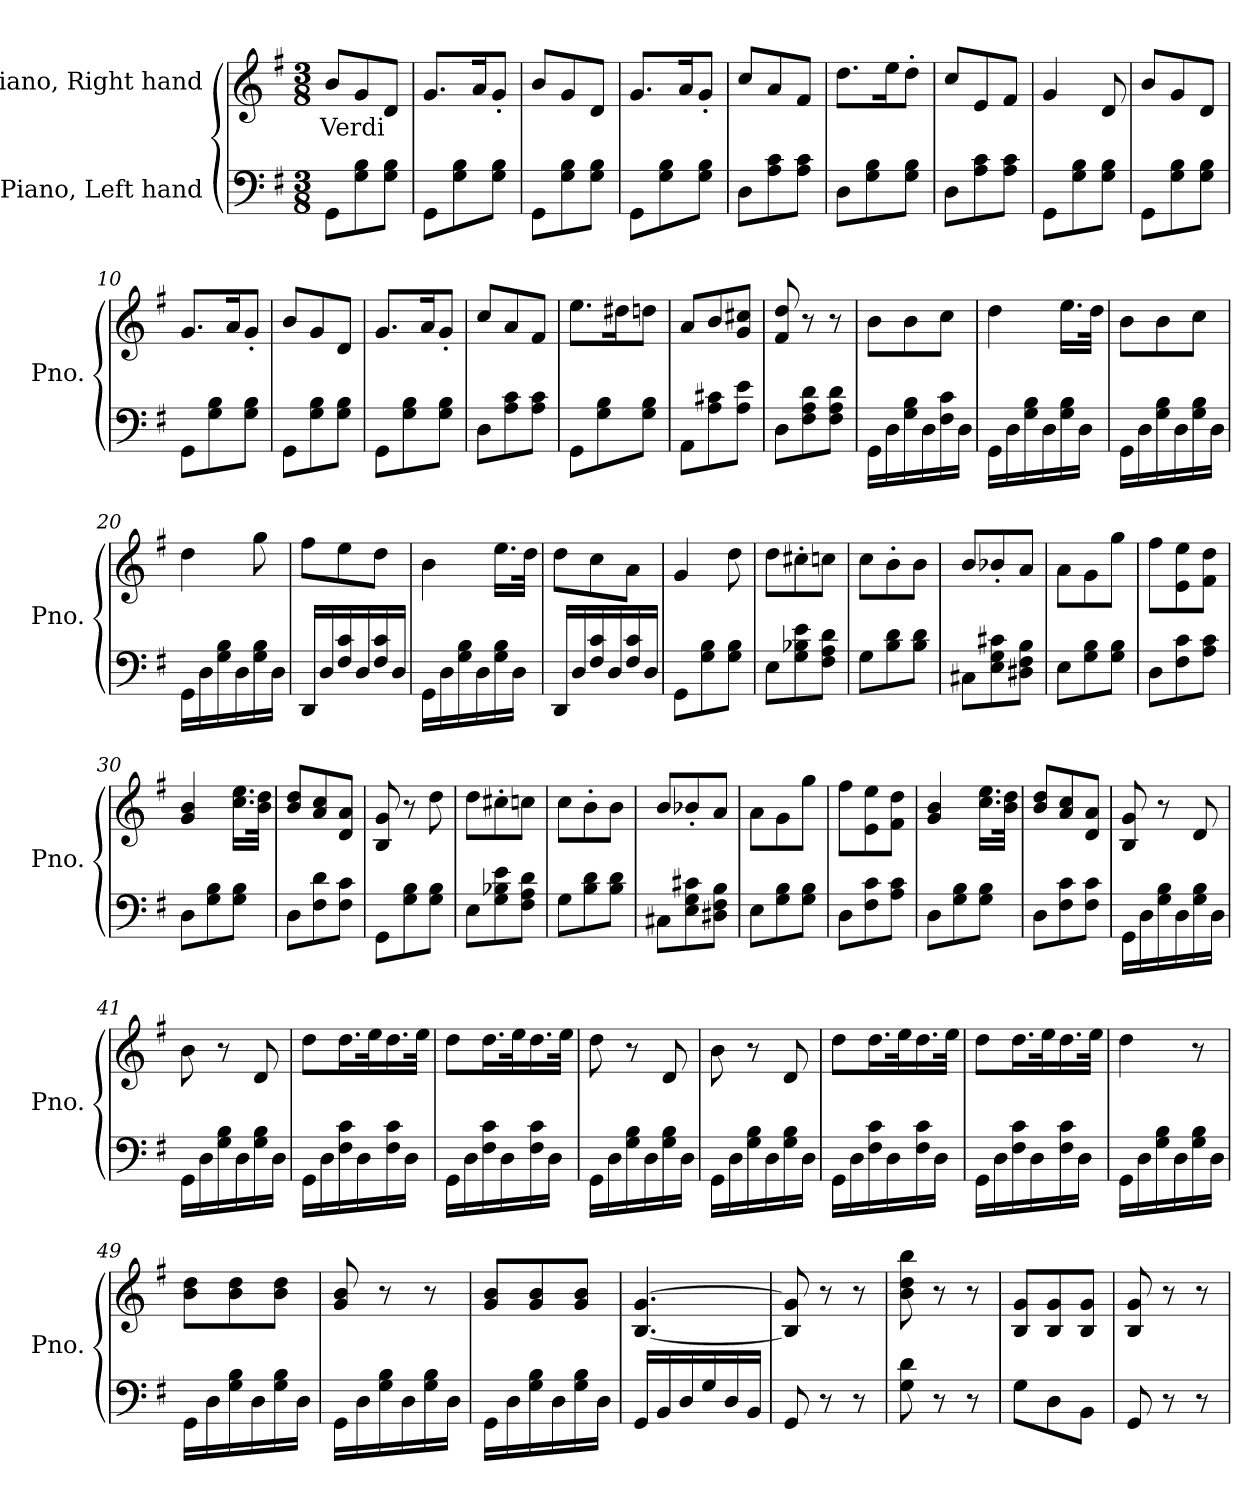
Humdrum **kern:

**kern	**kern	**text
*part2	*part1	*part1
*staff2	*staff1	*staff1
*I"Piano, Left hand	*I"Piano, Right hand	*
*I'Pno.	*I'Pno.	*
*clefF4	*clefG2	*
*k[f#]	*k[f#]	*
*M3/8	*M3/8	*
*MM100	*MM100	*
=1	=1	=1
!	!	!LO:LY:b
8GG\L	8b/L	Verdi
8G\ 8B\	8g/	.
8G\ 8B\J	8d/J	.
=2	=2	=2
8GG\L	8.g/L	.
8G\ 8B\	.	.
.	16a/K	.
8G\ 8B\J	8g'/J	.
=3	=3	=3
8GG\L	8b/L	.
8G\ 8B\	8g/	.
8G\ 8B\J	8d/J	.
=4	=4	=4
8GG\L	8.g/L	.
8G\ 8B\	.	.
.	16a/K	.
8G\ 8B\J	8g'/J	.
=5	=5	=5
8D\L	8cc/L	.
8A\ 8c\	8a/	.
8A\ 8c\J	8f#/J	.
=6	=6	=6
8D\L	8.dd\L	.
8G\ 8B\	.	.
.	16ee\K	.
8G\ 8B\J	8dd'\J	.
=7	=7	=7
8D\L	8cc/L	.
8A\ 8c\	8e/	.
8A\ 8c\J	8f#/J	.
!!LO:LB:g=z
=8	=8	=8
8GG\L	4g/	.
8G\ 8B\	.	.
8G\ 8B\J	8d/	.
=9	=9	=9
8GG\L	8b/L	.
8G\ 8B\	8g/	.
8G\ 8B\J	8d/J	.
=10	=10	=10
8GG\L	8.g/L	.
8G\ 8B\	.	.
.	16a/K	.
8G\ 8B\J	8g'/J	.
=11	=11	=11
8GG\L	8b/L	.
8G\ 8B\	8g/	.
8G\ 8B\J	8d/J	.
=12	=12	=12
8GG\L	8.g/L	.
8G\ 8B\	.	.
.	16a/K	.
8G\ 8B\J	8g'/J	.
=13	=13	=13
8D\L	8cc/L	.
8A\ 8c\	8a/	.
8A\ 8c\J	8f#/J	.
=14	=14	=14
8GG\L	8.ee\L	.
8G\ 8B\	.	.
.	16dd#X\K	.
8G\ 8B\J	8ddn\J	.
=15	=15	=15
8AA\L	8a/L	.
8A\ 8c#X\	8b/	.
8A\ 8e\J	8g/ 8cc#X/J	.
=16	=16	=16
8D\L	8f#/ 8dd/	.
8F#\ 8A\ 8d\	8r	.
8F#\ 8A\ 8d\J	8r	.
!!LO:LB:g=z
=17	=17	=17
16GG\LL	8b\L	.
16D\	.	.
16G\ 16B\	8b\	.
16D\	.	.
16F#\ 16c\	8cc\J	.
16D\JJ	.	.
=18	=18	=18
16GG\LL	4dd\	.
16D\	.	.
16G\ 16B\	.	.
16D\	.	.
16G\ 16B\	16.ee\LL	.
16D\JJ	.	.
.	32dd\JJk	.
=19	=19	=19
16GG\LL	8b\L	.
16D\	.	.
16G\ 16B\	8b\	.
16D\	.	.
16G\ 16B\	8cc\J	.
16D\JJ	.	.
=20	=20	=20
16GG\LL	4dd\	.
16D\	.	.
16G\ 16B\	.	.
16D\	.	.
16G\ 16B\	8gg\	.
16D\JJ	.	.
=21	=21	=21
16DD/LL	8ff#\L	.
16D/	.	.
16F#/ 16c/	8ee\	.
16D/	.	.
16F#/ 16c/	8dd\J	.
16D/JJ	.	.
=22	=22	=22
16GG\LL	4b\	.
16D\	.	.
16G\ 16B\	.	.
16D\	.	.
16G\ 16B\	16.ee\LL	.
16D\JJ	.	.
.	32dd\JJk	.
!!LO:LB:g=z
=23	=23	=23
16DD/LL	8dd\L	.
16D/	.	.
16F#/ 16c/	8cc\	.
16D/	.	.
16F#/ 16c/	8a\J	.
16D/JJ	.	.
=24	=24	=24
8GG\L	4g/	.
8G\ 8B\	.	.
8G\ 8B\J	8dd\	.
=25	=25	=25
8E\L	8dd\L	.
8G\ 8B-X\ 8e\	8cc#X'\	.
8F#\ 8A\ 8d\J	8ccn\J	.
=26	=26	=26
8G\L	8cc\L	.
8B\ 8d\	8b'\	.
8B\ 8d\J	8b\J	.
=27	=27	=27
8C#X\L	8b/L	.
8E\ 8G\ 8c#X\	8b-X'/	.
8D#X\ 8F#\ 8B\J	8a/J	.
=28	=28	=28
8E\L	8a\L	.
8G\ 8B\	8g\	.
8G\ 8B\J	8gg\J	.
=29	=29	=29
8D\L	8ff#\L	.
8F#\ 8c\	8e\ 8ee\	.
8A\ 8c\J	8f#\ 8dd\J	.
=30	=30	=30
8D\L	4g/ 4b/	.
8G\ 8B\	.	.
8G\ 8B\J	16.cc\ 16.ee\LL	.
.	32b\ 32dd\JJk	.
!!LO:LB:g=z
=31	=31	=31
8D\L	8b/ 8dd/L	.
8F#\ 8d\	8a/ 8cc/	.
8F#\ 8c\J	8d/ 8a/J	.
=32	=32	=32
8GG\L	8B/ 8g/	.
8G\ 8B\	8r	.
8G\ 8B\J	8dd\	.
=33	=33	=33
8E\L	8dd\L	.
8G\ 8B-X\ 8e\	8cc#X'\	.
8F#\ 8A\ 8d\J	8ccn\J	.
=34	=34	=34
8G\L	8cc\L	.
8B\ 8d\	8b'\	.
8B\ 8d\J	8b\J	.
=35	=35	=35
8C#X\L	8b/L	.
8E\ 8G\ 8c#X\	8b-X'/	.
8D#X\ 8F#\ 8B\J	8a/J	.
=36	=36	=36
8E\L	8a\L	.
8G\ 8B\	8g\	.
8G\ 8B\J	8gg\J	.
=37	=37	=37
8D\L	8ff#\L	.
8F#\ 8c\	8e\ 8ee\	.
8A\ 8c\J	8f#\ 8dd\J	.
=38	=38	=38
8D\L	4g/ 4b/	.
8G\ 8B\	.	.
8G\ 8B\J	16.cc\ 16.ee\LL	.
.	32b\ 32dd\JJk	.
!!LO:LB:g=z
=39	=39	=39
8D\L	8b/ 8dd/L	.
8F#\ 8c\	8a/ 8cc/	.
8F#\ 8c\J	8d/ 8a/J	.
=40	=40	=40
16GG\LL	8B/ 8g/	.
16D\	.	.
16G\ 16B\	8r	.
16D\	.	.
16G\ 16B\	8d/	.
16D\JJ	.	.
=41	=41	=41
16GG\LL	8b\	.
16D\	.	.
16G\ 16B\	8r	.
16D\	.	.
16G\ 16B\	8d/	.
16D\JJ	.	.
=42	=42	=42
16GG\LL	8dd\L	.
16D\	.	.
16F#\ 16c\	16.dd\L	.
16D\	.	.
.	32ee\K	.
16F#\ 16c\	16.dd\	.
16D\JJ	.	.
.	32ee\JJk	.
=43	=43	=43
16GG\LL	8dd\L	.
16D\	.	.
16F#\ 16c\	16.dd\L	.
16D\	.	.
.	32ee\K	.
16F#\ 16c\	16.dd\	.
16D\JJ	.	.
.	32ee\JJk	.
=44	=44	=44
16GG\LL	8dd\	.
16D\	.	.
16G\ 16B\	8r	.
16D\	.	.
16G\ 16B\	8d/	.
16D\JJ	.	.
!!LO:PB:g=z
=45	=45	=45
16GG\LL	8b\	.
16D\	.	.
16G\ 16B\	8r	.
16D\	.	.
16G\ 16B\	8d/	.
16D\JJ	.	.
=46	=46	=46
16GG\LL	8dd\L	.
16D\	.	.
16F#\ 16c\	16.dd\L	.
16D\	.	.
.	32ee\K	.
16F#\ 16c\	16.dd\	.
16D\JJ	.	.
.	32ee\JJk	.
=47	=47	=47
16GG\LL	8dd\L	.
16D\	.	.
16F#\ 16c\	16.dd\L	.
16D\	.	.
.	32ee\K	.
16F#\ 16c\	16.dd\	.
16D\JJ	.	.
.	32ee\JJk	.
=48	=48	=48
16GG\LL	4dd\	.
16D\	.	.
16G\ 16B\	.	.
16D\	.	.
16G\ 16B\	8r	.
16D\JJ	.	.
=49	=49	=49
16GG\LL	8b\ 8dd\L	.
16D\	.	.
16G\ 16B\	8b\ 8dd\	.
16D\	.	.
16G\ 16B\	8b\ 8dd\J	.
16D\JJ	.	.
=50	=50	=50
16GG\LL	8g/ 8b/	.
16D\	.	.
16G\ 16B\	8r	.
16D\	.	.
16G\ 16B\	8r	.
16D\JJ	.	.
!!LO:LB:g=z
=51	=51	=51
16GG\LL	8g/ 8b/L	.
16D\	.	.
16G\ 16B\	8g/ 8b/	.
16D\	.	.
16G\ 16B\	8g/ 8b/J	.
16D\JJ	.	.
=52	=52	=52
16GG/LL	[4.B/ [4.g/	.
16BB/	.	.
16D/	.	.
16G/	.	.
16D/	.	.
16BB/JJ	.	.
=53	=53	=53
8GG/	8B/] 8g/]	.
8r	8r	.
8r	8r	.
=54	=54	=54
8G\ 8d\	8b\ 8dd\ 8bb\	.
8r	8r	.
8r	8r	.
=55	=55	=55
8G\L	8B/ 8g/L	.
8D\	8B/ 8g/	.
8BB\J	8B/ 8g/J	.
=56	=56	=56
8GG/	8B/ 8g/	.
8r	8r	.
8r	8r	.
=	=	=
*-	*-	*-
